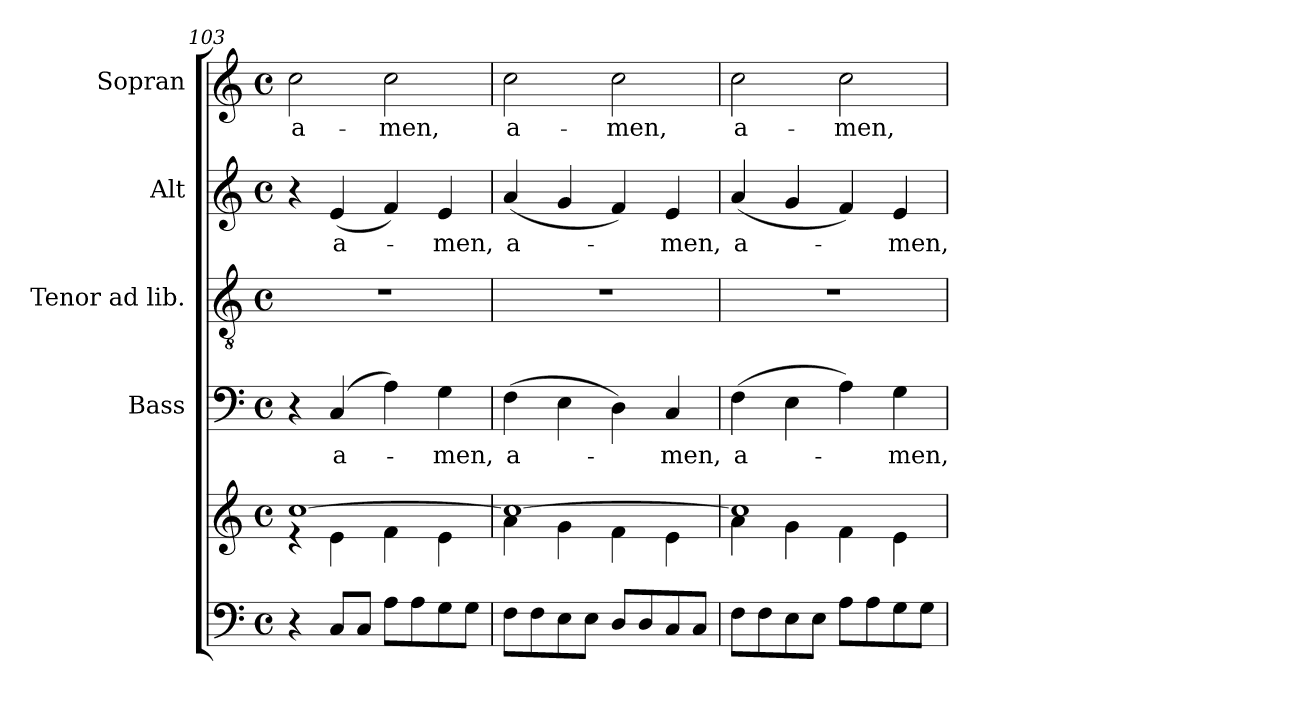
**kern	**kern	**kern	**text	**kern	**kern	**text	**kern	**text
*part5	*part5	*part4	*part4	*part3	*part2	*part2	*part1	*part1
*staff6	*staff5	*staff4	*staff4	*staff3	*staff2	*staff2	*staff1	*staff1
*	*	*I"Bass	*	*I"Tenor ad lib.	*I"Alt	*	*I"Sopran	*
*	*	*I'B.	*	*I'T.	*I'A.	*	*I'S.	*
*clefF4	*clefG2	*clefF4	*	*clefGv2	*clefG2	*	*clefG2	*
*k[]	*k[]	*k[]	*	*k[]	*k[]	*	*k[]	*
*C:	*C:	*C:	*	*C:	*C:	*	*C:	*
*M4/4	*M4/4	*M4/4	*	*M4/4	*M4/4	*	*M4/4	*
*met(c)	*met(c)	*met(c)	*	*met(c)	*met(c)	*	*met(c)	*
=103	=103	=103	=103	=103	=103	=103	=103	=103
*	*^	*	*	*	*	*	*	*
!	!	!	!	!	!	!	!	!	!LO:LY:b
4r	[>1cc	4re	4r	.	1r	4r	.	2cc\	a-
!	!	!	!	!LO:LY:b	!	!	!LO:LY:b	!	!
8C/L	.	4e\	(4C/	a-	.	(<4e/	a-	.	.
8C/J	.	.	.	.	.	.	.	.	.
!	!	!	!	!	!	!	!	!	!LO:LY:b
8A\L	.	4f\	4A\)	.	.	4f/)	.	2cc\	-men,
8A\	.	.	.	.	.	.	.	.	.
!	!	!	!	!LO:LY:b	!	!	!LO:LY:b	!	!
8G\	.	4e\	4G\	-men,	.	4e/	-men,	.	.
8G\J	.	.	.	.	.	.	.	.	.
=104	=104	=104	=104	=104	=104	=104	=104	=104	=104
!	!	!	!	!LO:LY:b	!	!	!LO:LY:b	!	!LO:LY:b
8F\L	1cc_	4a\	(>4F\	a-	1r	(<4a/	a-	2cc\	a-
8F\	.	.	.	.	.	.	.	.	.
8E\	.	4g\	4E\	.	.	4g/	.	.	.
8E\J	.	.	.	.	.	.	.	.	.
!	!	!	!	!	!	!	!	!	!LO:LY:b
8D/L	.	4f\	4D\)	.	.	4f/)	.	2cc\	-men,
8D/	.	.	.	.	.	.	.	.	.
!	!	!	!	!LO:LY:b	!	!	!LO:LY:b	!	!
8C/	.	4e\	4C/	-men,	.	4e/	-men,	.	.
8C/J	.	.	.	.	.	.	.	.	.
=105	=105	=105	=105	=105	=105	=105	=105	=105	=105
!	!	!	!	!LO:LY:b	!	!	!LO:LY:b	!	!LO:LY:b
8F\L	1cc]	4a\	(>4F\	a-	1r	(<4a/	a-	2cc\	a-
8F\	.	.	.	.	.	.	.	.	.
8E\	.	4g\	4E\	.	.	4g/	.	.	.
8E\J	.	.	.	.	.	.	.	.	.
!	!	!	!	!	!	!	!	!	!LO:LY:b
8A\L	.	4f\	4A\)	.	.	4f/)	.	2cc\	-men,
8A\	.	.	.	.	.	.	.	.	.
!	!	!	!	!LO:LY:b	!	!	!LO:LY:b	!	!
8G\	.	4e\	4G\	-men,	.	4e/	-men,	.	.
8G\J	.	.	.	.	.	.	.	.	.
*	*v	*v	*	*	*	*	*	*	*
=	=	=	=	=	=	=	=	=
*-	*-	*-	*-	*-	*-	*-	*-	*-
